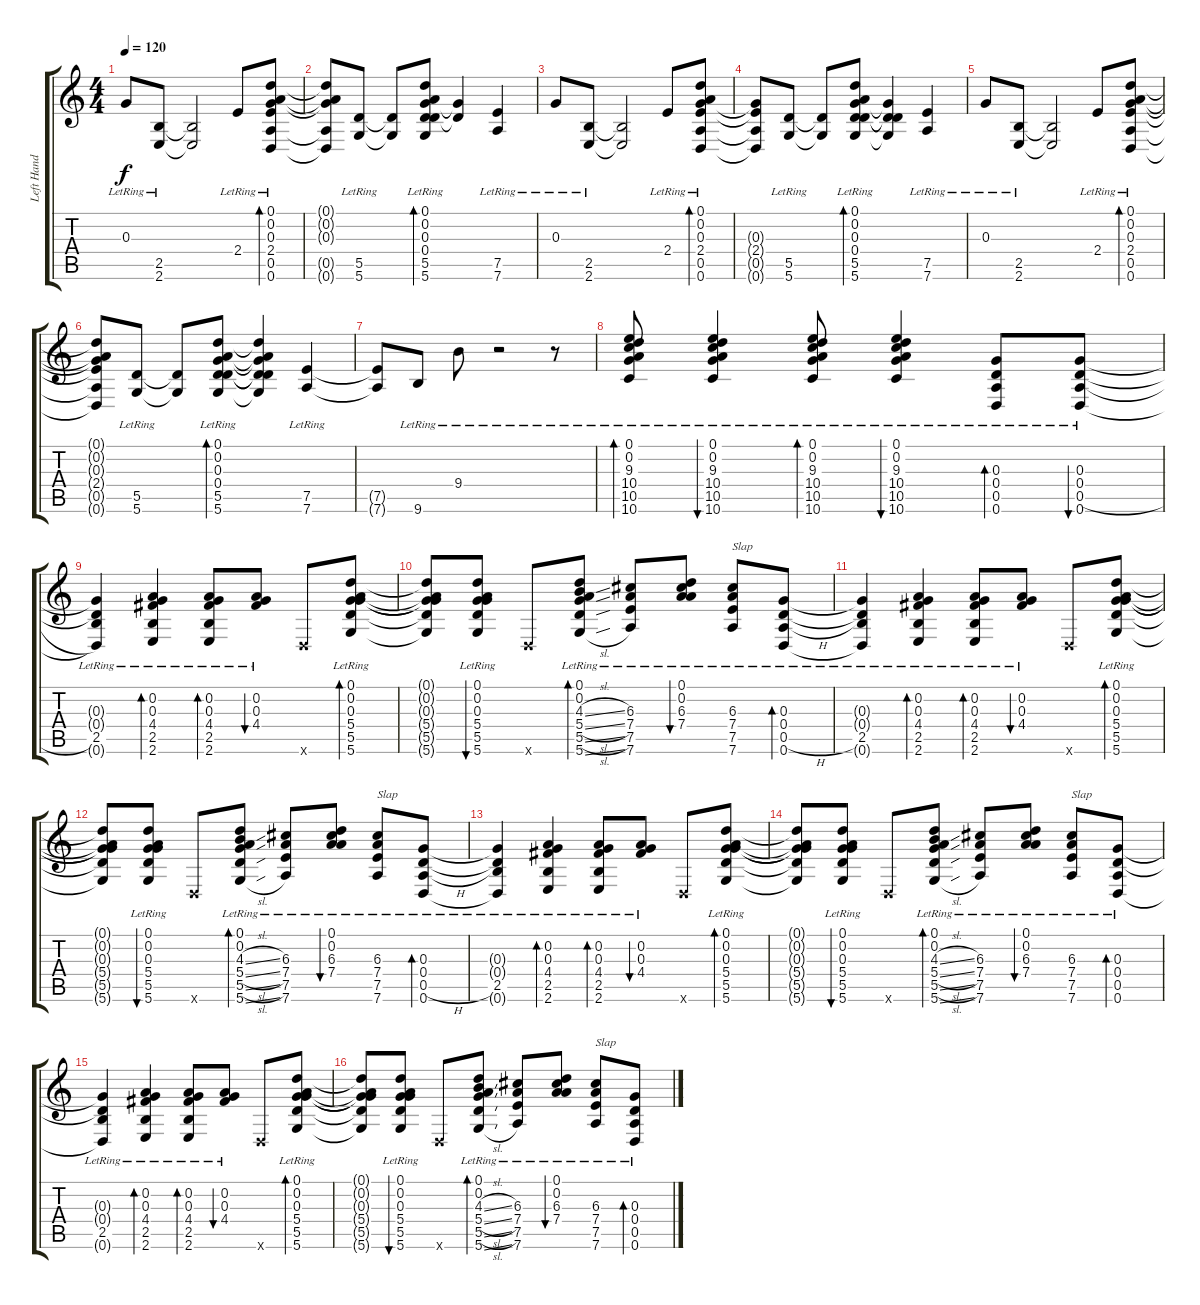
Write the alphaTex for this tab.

\track ("Left Hand" "Left Hand") {instrument acousticguitarsteel}
\staff {score tabs}
\tuning (D4 A3 G3 D3 A2 D2) {hide}
\ts (4 4)
\tempo 120
\clef g2
\ks c
0.3{lr}.8{dy f} (2.5{lr} 2.6{lr}).8 (2.5{t} 2.6{t}).2 2.4{lr}.8 (0.1{lr} 0.2{lr} 0.3{lr} 2.4{lr} 0.5{lr} 0.6{lr}).8{bd 60} |
(0.1{t} 0.2{t} 0.3{t} 0.5{t} 0.6{t}).8 (5.5{lr} 5.6{lr}).8 (5.5{t} 5.6{t}).8 (0.1{lr} 0.2{lr} 0.3{lr} 0.4{lr} 5.5{lr} 5.6{lr}).8{bd 60} (0.3{t} 0.4{t}).4 (7.5{lr} 7.6{lr}).4 |
0.3{lr}.8 (2.5{lr} 2.6{lr}).8 (2.5{t} 2.6{t}).2 2.4{lr}.8 (0.1{lr} 0.2{lr} 0.3{lr} 2.4{lr} 0.5{lr} 0.6{lr}).8{bd 60} |
(0.3{t} 2.4{t} 0.5{t} 0.6{t}).8 (5.5{lr} 5.6{lr}).8 (5.5{t} 5.6{t}).8 (0.1{lr} 0.2{lr} 0.3{lr} 0.4{lr} 5.5{lr} 5.6{lr}).8{bd 60} (0.3{t} 0.4{t} 5.5{t} 5.6{t}).4 (7.5{lr} 7.6{lr}).4 |
0.3{lr}.8 (2.5{lr} 2.6{lr}).8 (2.5{t} 2.6{t}).2 2.4{lr}.8 (0.1{lr} 0.2{lr} 0.3{lr} 2.4{lr} 0.5{lr} 0.6{lr}).8{bd 60} |
(0.1{t} 0.2{t} 0.3{t} 2.4{t} 0.5{t} 0.6{t}).8 (5.5{lr} 5.6{lr}).8 (5.5{t} 5.6{t}).8 (0.1{lr} 0.2{lr} 0.3{lr} 0.4{lr} 5.5{lr} 5.6{lr}).8{bd 60} (0.1{t} 0.2{t} 0.3{t} 0.4{t} 5.5{t} 5.6{t}).4 (7.5{lr} 7.6{lr}).4 |
(7.5{t} 7.6{t}).8 9.6{lr}.8 9.4{lr}.8 r.2 r.8 |
(0.1{lr} 0.2{lr} 9.3{lr} 10.4{lr} 10.5{lr} 10.6{lr}).8{bd 60} (0.1{lr} 0.2{lr} 9.3{lr} 10.4{lr} 10.5{lr} 10.6{lr}).4{bu 60} (0.1{lr} 0.2{lr} 9.3{lr} 10.4{lr} 10.5{lr} 10.6{lr}).8{bd 60} (0.1{lr} 0.2{lr} 9.3{lr} 10.4{lr} 10.5{lr} 10.6{lr}).4{bu 60} (0.3{lr} 0.4{lr} 0.5{lr} 0.6{lr}).8{bd 60} (0.3{lr} 0.4{lr} 0.5{h lr} 0.6{lr}).8{bu 60} |
(0.3{t} 0.4{t} 2.5{lr} 0.6{t}).4 (0.2{lr} 0.3{lr} 4.4{lr} 2.5{lr} 2.6{lr}).4{bd 60} (0.2{lr} 0.3{lr} 4.4{lr} 2.5{lr} 2.6{lr}).8{bd 60} (0.2{lr} 0.3{lr} 4.4{lr}).8{bu 60} 0.6{x}.8 (0.1{lr} 0.2{lr} 0.3{lr} 5.4{lr} 5.5{lr} 5.6{lr}).8{bd 60} |
(0.1{t} 0.2{t} 0.3{t} 5.4{t} 5.5{t} 5.6{t}).8 (0.1{lr} 0.2{lr} 0.3{lr} 5.4{lr} 5.5{lr} 5.6{lr}).8{bu 60} 0.6{x}.8 (0.1{lr} 0.2{lr} 4.3{sl lr} 5.4{sl lr} 5.5{sl lr} 5.6{sl lr}).8{bd 60} (6.3{lr} 7.4{lr} 7.5{lr} 7.6{lr}).8 (0.1{lr} 0.2{lr} 6.3{lr} 7.4{lr}).8{bu 60} (6.3{lr} 7.4{lr} 7.5{lr} 7.6{lr}).8{txt "Slap"} (0.3{lr} 0.4{lr} 0.5{h lr} 0.6{lr}).8{bd 60} |
(0.3{t} 0.4{t} 2.5{lr} 0.6{t}).4 (0.2{lr} 0.3{lr} 4.4{lr} 2.5{lr} 2.6{lr}).4{bd 60} (0.2{lr} 0.3{lr} 4.4{lr} 2.5{lr} 2.6{lr}).8{bd 60} (0.2{lr} 0.3{lr} 4.4{lr}).8{bu 60} 0.6{x}.8 (0.1{lr} 0.2{lr} 0.3{lr} 5.4{lr} 5.5{lr} 5.6{lr}).8{bd 60} |
(0.1{t} 0.2{t} 0.3{t} 5.4{t} 5.5{t} 5.6{t}).8 (0.1{lr} 0.2{lr} 0.3{lr} 5.4{lr} 5.5{lr} 5.6{lr}).8{bu 60} 0.6{x}.8 (0.1{lr} 0.2{lr} 4.3{sl lr} 5.4{sl lr} 5.5{sl lr} 5.6{sl lr}).8{bd 60} (6.3{lr} 7.4{lr} 7.5{lr} 7.6{lr}).8 (0.1{lr} 0.2{lr} 6.3{lr} 7.4{lr}).8{bu 60} (6.3{lr} 7.4{lr} 7.5{lr} 7.6{lr}).8{txt "Slap"} (0.3{lr} 0.4{lr} 0.5{h lr} 0.6{lr}).8{bd 60} |
(0.3{t} 0.4{t} 2.5{lr} 0.6{t}).4 (0.2{lr} 0.3{lr} 4.4{lr} 2.5{lr} 2.6{lr}).4{bd 60} (0.2{lr} 0.3{lr} 4.4{lr} 2.5{lr} 2.6{lr}).8{bd 60} (0.2{lr} 0.3{lr} 4.4{lr}).8{bu 60} 0.6{x}.8 (0.1{lr} 0.2{lr} 0.3{lr} 5.4{lr} 5.5{lr} 5.6{lr}).8{bd 60} |
(0.1{t} 0.2{t} 0.3{t} 5.4{t} 5.5{t} 5.6{t}).8 (0.1{lr} 0.2{lr} 0.3{lr} 5.4{lr} 5.5{lr} 5.6{lr}).8{bu 60} 0.6{x}.8 (0.1{lr} 0.2{lr} 4.3{sl lr} 5.4{sl lr} 5.5{sl lr} 5.6{sl lr}).8{bd 60} (6.3{lr} 7.4{lr} 7.5{lr} 7.6{lr}).8 (0.1{lr} 0.2{lr} 6.3{lr} 7.4{lr}).8{bu 60} (6.3{lr} 7.4{lr} 7.5{lr} 7.6{lr}).8{txt "Slap"} (0.3{lr} 0.4{lr} 0.5{lr} 0.6{lr}).8{bd 60} |
(0.3{t} 0.4{t} 2.5{lr} 0.6{t}).4 (0.2{lr} 0.3{lr} 4.4{lr} 2.5{lr} 2.6{lr}).4{bd 60} (0.2{lr} 0.3{lr} 4.4{lr} 2.5{lr} 2.6{lr}).8{bd 60} (0.2{lr} 0.3{lr} 4.4{lr}).8{bu 60} 0.6{x}.8 (0.1{lr} 0.2{lr} 0.3{lr} 5.4{lr} 5.5{lr} 5.6{lr}).8{bd 60} |
(0.1{t} 0.2{t} 0.3{t} 5.4{t} 5.5{t} 5.6{t}).8 (0.1{lr} 0.2{lr} 0.3{lr} 5.4{lr} 5.5{lr} 5.6{lr}).8{bu 60} 0.6{x}.8 (0.1{lr} 0.2{lr} 4.3{sl lr} 5.4{sl lr} 5.5{sl lr} 5.6{sl lr}).8{bd 60} (6.3{lr} 7.4{lr} 7.5{lr} 7.6{lr}).8 (0.1{lr} 0.2{lr} 6.3{lr} 7.4{lr}).8{bu 60} (6.3{lr} 7.4{lr} 7.5{lr} 7.6{lr}).8{txt "Slap"} (0.3{lr} 0.4{lr} 0.5{lr} 0.6{lr}).8{bd 60}
